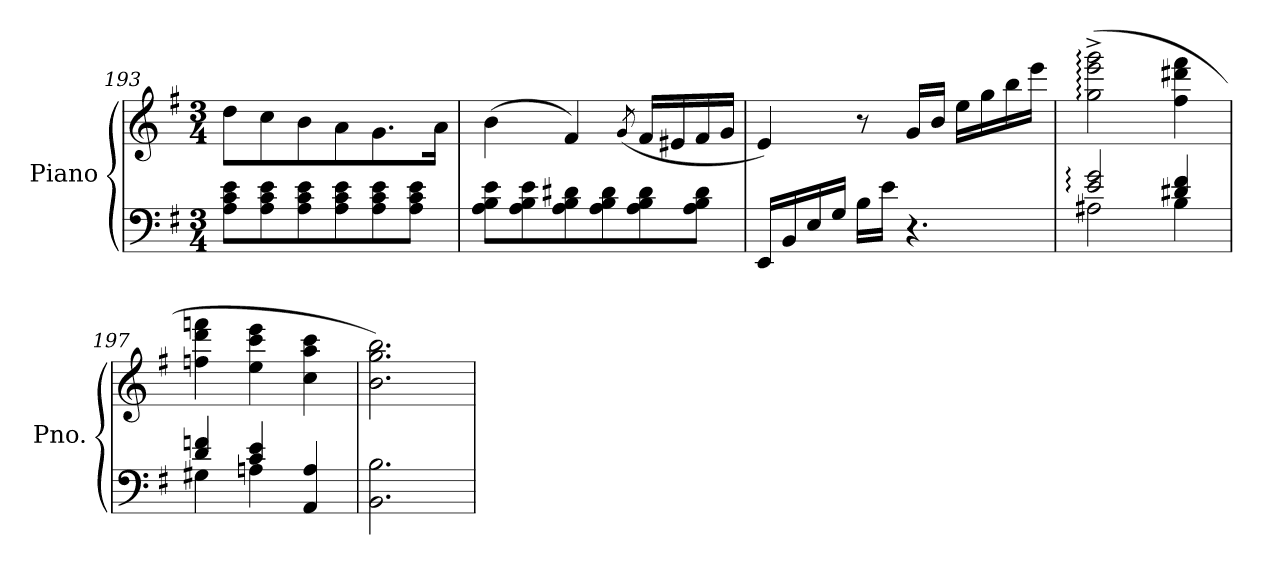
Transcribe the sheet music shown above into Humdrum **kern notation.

**kern	**kern
*part1	*part1
*staff2	*staff1
*I"Piano	*
*I'Pno.	*
*clefF4	*clefG2
*k[f#]	*k[f#]
*M3/4	*M3/4
=193	=193
8A\ 8c\ 8e\L	8dd\L
8A\ 8c\ 8e\	8cc\
8A\ 8c\ 8e\	8b\
8A\ 8c\ 8e\	8a\
8A\ 8c\ 8e\	8.g\
8A\ 8c\ 8e\J	.
.	16a\Jk
!!LO:LB:g=z
=194	=194
8A\ 8B\ 8e\L	(>4b\
8A\ 8B\ 8e\	.
8A\ 8B\ 8d#X\	4f#/)
8A\ 8B\ 8d#\	.
.	(<8qg/
8A\ 8B\ 8d#\	16f#/LL
.	16e#X/
8A\ 8B\ 8d#\J	16f#/
.	16g/JJ
=195	=195
16EE/LL	4e/)
16BB/	.
16E/	.
16G/JJ	.
16B\LL	8r
16e\JJ	.
4.r	16g/LL
.	16b/JJ
.	16ee\LL
.	16gg\
.	16bb\
.	16eee\JJ
=196	=196
*^	*
2e/: 2g/:	2A#X\	(>2gg\:^ 2eee\:^ 2ggg\:^
4d#X/ 4f#/	4B\	4ff#\ 4ddd#X\ 4fff#\
=197	=197	=197
4d/ 4fn/	4G#X\	4ffn\ 4ddd\ 4fffn\
4c/ 4e/	4An\	4ee\ 4ccc\ 4eee\
4AA/ 4A/	4rbyy	4cc\ 4aa\ 4ccc\
*v	*v	*
=198	=198
2.BB\ 2.B\	2.b\ 2.gg\ 2.bb\)
=	=
*-	*-
